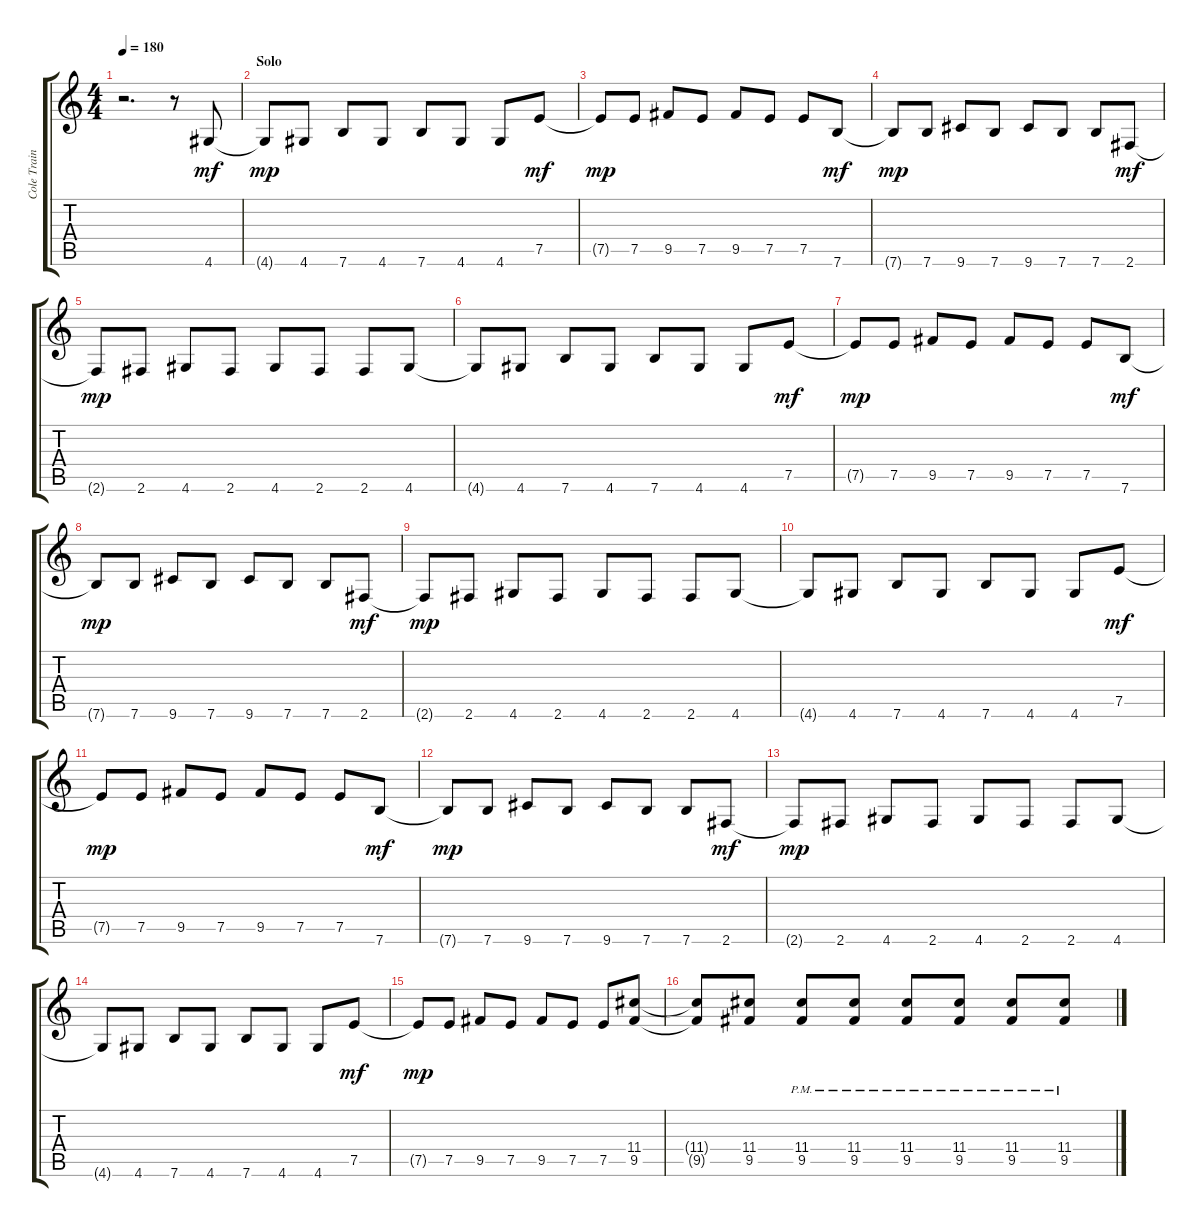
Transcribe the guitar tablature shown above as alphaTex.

\track ("Cole Train" "Cole Train") {instrument distortionguitar}
\staff {score tabs}
\tuning (E4 B3 G3 D3 A2 E2) {hide}
\ts (4 4)
\tempo 180
\clef g2
\ks c
r.2{d dy ppp} r.8 4.6.8{dy mf} |
\section ("" "Solo")
4.6{t}.8{dy mp} 4.6.8 7.6.8 4.6.8 7.6.8 4.6.8 4.6.8 7.5.8{dy mf} |
7.5{t}.8{dy mp} 7.5.8 9.5.8 7.5.8 9.5.8 7.5.8 7.5.8 7.6.8{dy mf} |
7.6{t}.8{dy mp} 7.6.8 9.6.8 7.6.8 9.6.8 7.6.8 7.6.8 2.6.8{dy mf} |
2.6{t}.8{dy mp} 2.6.8 4.6.8 2.6.8 4.6.8 2.6.8 2.6.8 4.6.8 |
4.6{t}.8 4.6.8 7.6.8 4.6.8 7.6.8 4.6.8 4.6.8 7.5.8{dy mf} |
7.5{t}.8{dy mp} 7.5.8 9.5.8 7.5.8 9.5.8 7.5.8 7.5.8 7.6.8{dy mf} |
7.6{t}.8{dy mp} 7.6.8 9.6.8 7.6.8 9.6.8 7.6.8 7.6.8 2.6.8{dy mf} |
2.6{t}.8{dy mp} 2.6.8 4.6.8 2.6.8 4.6.8 2.6.8 2.6.8 4.6.8 |
4.6{t}.8 4.6.8 7.6.8 4.6.8 7.6.8 4.6.8 4.6.8 7.5.8{dy mf} |
7.5{t}.8{dy mp} 7.5.8 9.5.8 7.5.8 9.5.8 7.5.8 7.5.8 7.6.8{dy mf} |
7.6{t}.8{dy mp} 7.6.8 9.6.8 7.6.8 9.6.8 7.6.8 7.6.8 2.6.8{dy mf} |
2.6{t}.8{dy mp} 2.6.8 4.6.8 2.6.8 4.6.8 2.6.8 2.6.8 4.6.8 |
4.6{t}.8 4.6.8 7.6.8 4.6.8 7.6.8 4.6.8 4.6.8 7.5.8{dy mf} |
7.5{t}.8{dy mp} 7.5.8 9.5.8 7.5.8 9.5.8 7.5.8 7.5.8 (11.4 9.5).8 |
(11.4{t} 9.5{t}).8 (11.4 9.5).8 (11.4{pm} 9.5{pm}).8 (11.4{pm} 9.5{pm}).8 (11.4{pm} 9.5{pm}).8 (11.4{pm} 9.5{pm}).8 (11.4{pm} 9.5{pm}).8 (11.4{pm} 9.5{pm}).8
